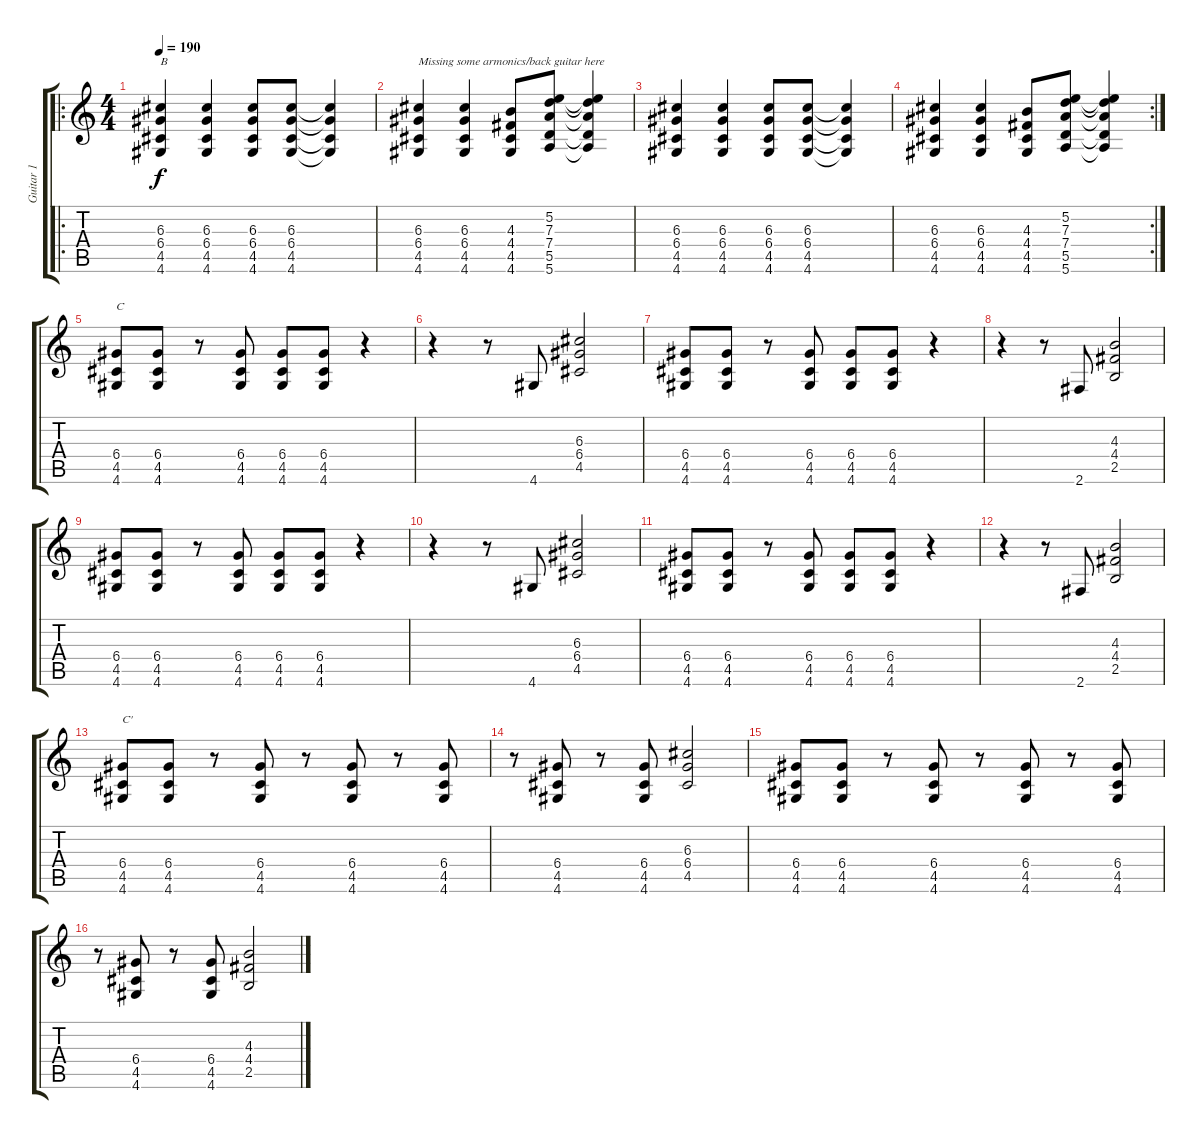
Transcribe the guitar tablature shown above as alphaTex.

\track ("Guitar 1" "Guitar 1") {instrument distortionguitar}
\staff {score tabs}
\tuning (E4 B3 G3 D3 A2 E2) {hide}
\ro
\ts (4 4)
\tempo 190
\clef g2
\ks c
(6.3 6.4 4.5 4.6).4{txt "B" dy f} (6.3 6.4 4.5 4.6).4 (6.3 6.4 4.5 4.6).8 (6.3 6.4 4.5 4.6).8 (6.3{t} 6.4{t} 4.5{t} 4.6{t}).4 |
(6.3 6.4 4.5 4.6).4{txt "Missing some armonics/back guitar here"} (6.3 6.4 4.5 4.6).4 (4.3 4.4 4.5 4.6).8 (5.2 7.3 7.4 5.5 5.6).8 (5.2{t} 7.3{t} 7.4{t} 5.5{t} 5.6{t}).4 |
(6.3 6.4 4.5 4.6).4 (6.3 6.4 4.5 4.6).4 (6.3 6.4 4.5 4.6).8 (6.3 6.4 4.5 4.6).8 (6.3{t} 6.4{t} 4.5{t} 4.6{t}).4 |
\rc 2
(6.3 6.4 4.5 4.6).4 (6.3 6.4 4.5 4.6).4 (4.3 4.4 4.5 4.6).8 (5.2 7.3 7.4 5.5 5.6).8 (5.2{t} 7.3{t} 7.4{t} 5.5{t} 5.6{t}).4 |
(6.4 4.5 4.6).8{txt "C"} (6.4 4.5 4.6).8 r.8 (6.4 4.5 4.6).8 (6.4 4.5 4.6).8 (6.4 4.5 4.6).8 r.4 |
r.4 r.8 4.6.8 (6.3 6.4 4.5).2 |
(6.4 4.5 4.6).8 (6.4 4.5 4.6).8 r.8 (6.4 4.5 4.6).8 (6.4 4.5 4.6).8 (6.4 4.5 4.6).8 r.4 |
r.4 r.8 2.6.8 (4.3 4.4 2.5).2 |
(6.4 4.5 4.6).8 (6.4 4.5 4.6).8 r.8 (6.4 4.5 4.6).8 (6.4 4.5 4.6).8 (6.4 4.5 4.6).8 r.4 |
r.4 r.8 4.6.8 (6.3 6.4 4.5).2 |
(6.4 4.5 4.6).8 (6.4 4.5 4.6).8 r.8 (6.4 4.5 4.6).8 (6.4 4.5 4.6).8 (6.4 4.5 4.6).8 r.4 |
r.4 r.8 2.6.8 (4.3 4.4 2.5).2 |
(6.4 4.5 4.6).8{txt "C'"} (6.4 4.5 4.6).8 r.8 (6.4 4.5 4.6).8 r.8 (6.4 4.5 4.6).8 r.8 (6.4 4.5 4.6).8 |
r.8 (6.4 4.5 4.6).8 r.8 (6.4 4.5 4.6).8 (6.3 6.4 4.5).2 |
(6.4 4.5 4.6).8 (6.4 4.5 4.6).8 r.8 (6.4 4.5 4.6).8 r.8 (6.4 4.5 4.6).8 r.8 (6.4 4.5 4.6).8 |
r.8 (6.4 4.5 4.6).8 r.8 (6.4 4.5 4.6).8 (4.3 4.4 2.5).2
